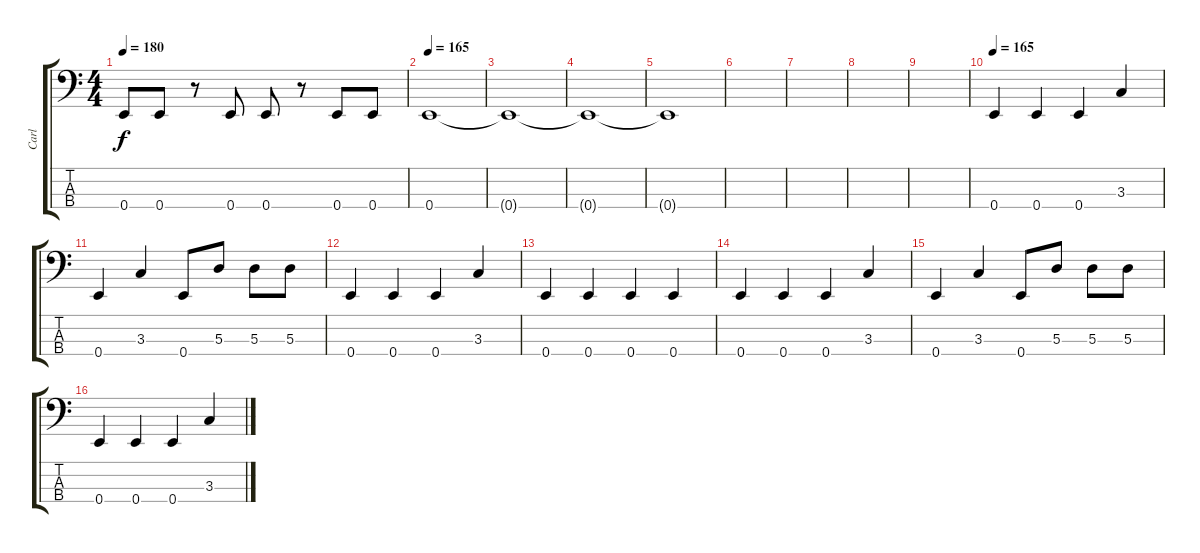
\track ("Carl" "Carl") {instrument fretlessbass}
\staff {score tabs}
\tuning (G2 D2 A1 E1) {hide}
\ts (4 4)
\tempo 180
\clef f4
\ks c
0.4.8{dy f} 0.4.8 r.8 0.4.8 0.4.8 r.8 0.4.8 0.4.8 |
\tempo 165
0.4.1 |
0.4{t}.1 |
0.4{t}.1 |
0.4{t}.1 |
|
|
|
|
\tempo 165
0.4.4 0.4.4 0.4.4 3.3.4 |
0.4.4 3.3.4 0.4.8 5.3.8 5.3.8 5.3.8 |
0.4.4 0.4.4 0.4.4 3.3.4 |
0.4.4 0.4.4 0.4.4 0.4.4 |
0.4.4 0.4.4 0.4.4 3.3.4 |
0.4.4 3.3.4 0.4.8 5.3.8 5.3.8 5.3.8 |
0.4.4 0.4.4 0.4.4 3.3.4
